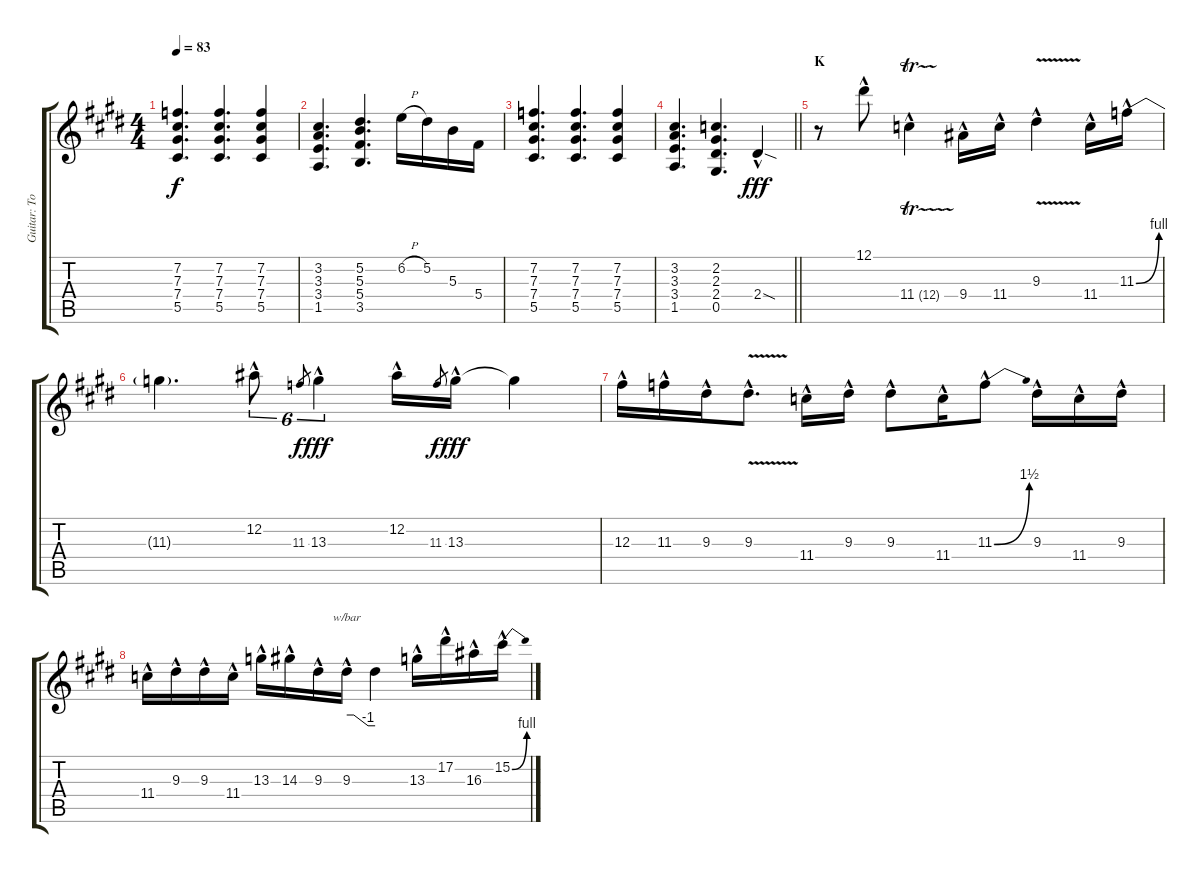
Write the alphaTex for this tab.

\track ("Guitar: Tony" "Guitar: To") {instrument overdrivenguitar}
\staff {score tabs}
\tuning (Eb4 Bb3 Gb3 Db3 Ab2 Eb2) {hide}
\ts (4 4)
\tempo 83
\clef g2
\ks e
(7.2 7.3 7.4 5.5).4{d dy f} (7.2 7.3 7.4 5.5).4{d} (7.2 7.3 7.4 5.5).4 |
(3.2 3.3 3.4 1.5).4{d} (5.2 5.3 5.4 3.5).4{d} 6.2{h}.16 5.2.16 5.3.16 5.4.16 |
(7.2 7.3 7.4 5.5).4{d} (7.2 7.3 7.4 5.5).4{d} (7.2 7.3 7.4 5.5).4 |
\barLineRight lightlight
(3.2 3.3 3.4 1.5).4{d} (2.2 2.3 2.4 0.5).4{d} 2.4{sod hac}.4{dy fff} |
\section ("" "K")
r.8 12.1{hac}.8 11.4{tr (12 32) hac}.4 9.4{hac}.16 11.4{hac}.16 9.3{v hac}.4 11.4{hac}.16 11.3{be (bend 0 0 60 4) hac}.16 |
11.3{t}.4{d} 12.2{hac}.8{tu (6 4)} 11.3.8{gr dy f} 13.3{hac}.4{tu (6 4) dy fff} 12.2{hac}.16 11.3.8{gr dy f} 13.3{hac}.16{dy fff} 13.3{t}.4 |
12.3{hac}.16 11.3{hac}.16 9.3{hac}.16 9.3{v hac}.8{d} 11.4{hac}.16 9.3{hac}.16 9.3{hac}.8 11.4{hac}.16 11.3{be (bend 0 0 60 6) hac}.8 9.3{hac}.16 11.4{hac}.16 9.3{hac}.16 |
11.4{hac}.16 9.3{hac}.16 9.3{hac}.16 11.4{hac}.16 13.3{hac}.16 14.3{hac}.16 9.3{hac}.16 9.3{hac}.16{tbe (custom default 0 0 15 0 45 -4 60 -4)} 9.3{t}.4 13.3{hac}.16 17.2{hac}.16 16.3{hac}.16 15.2{be (bend 0 0 60 4) hac}.16
